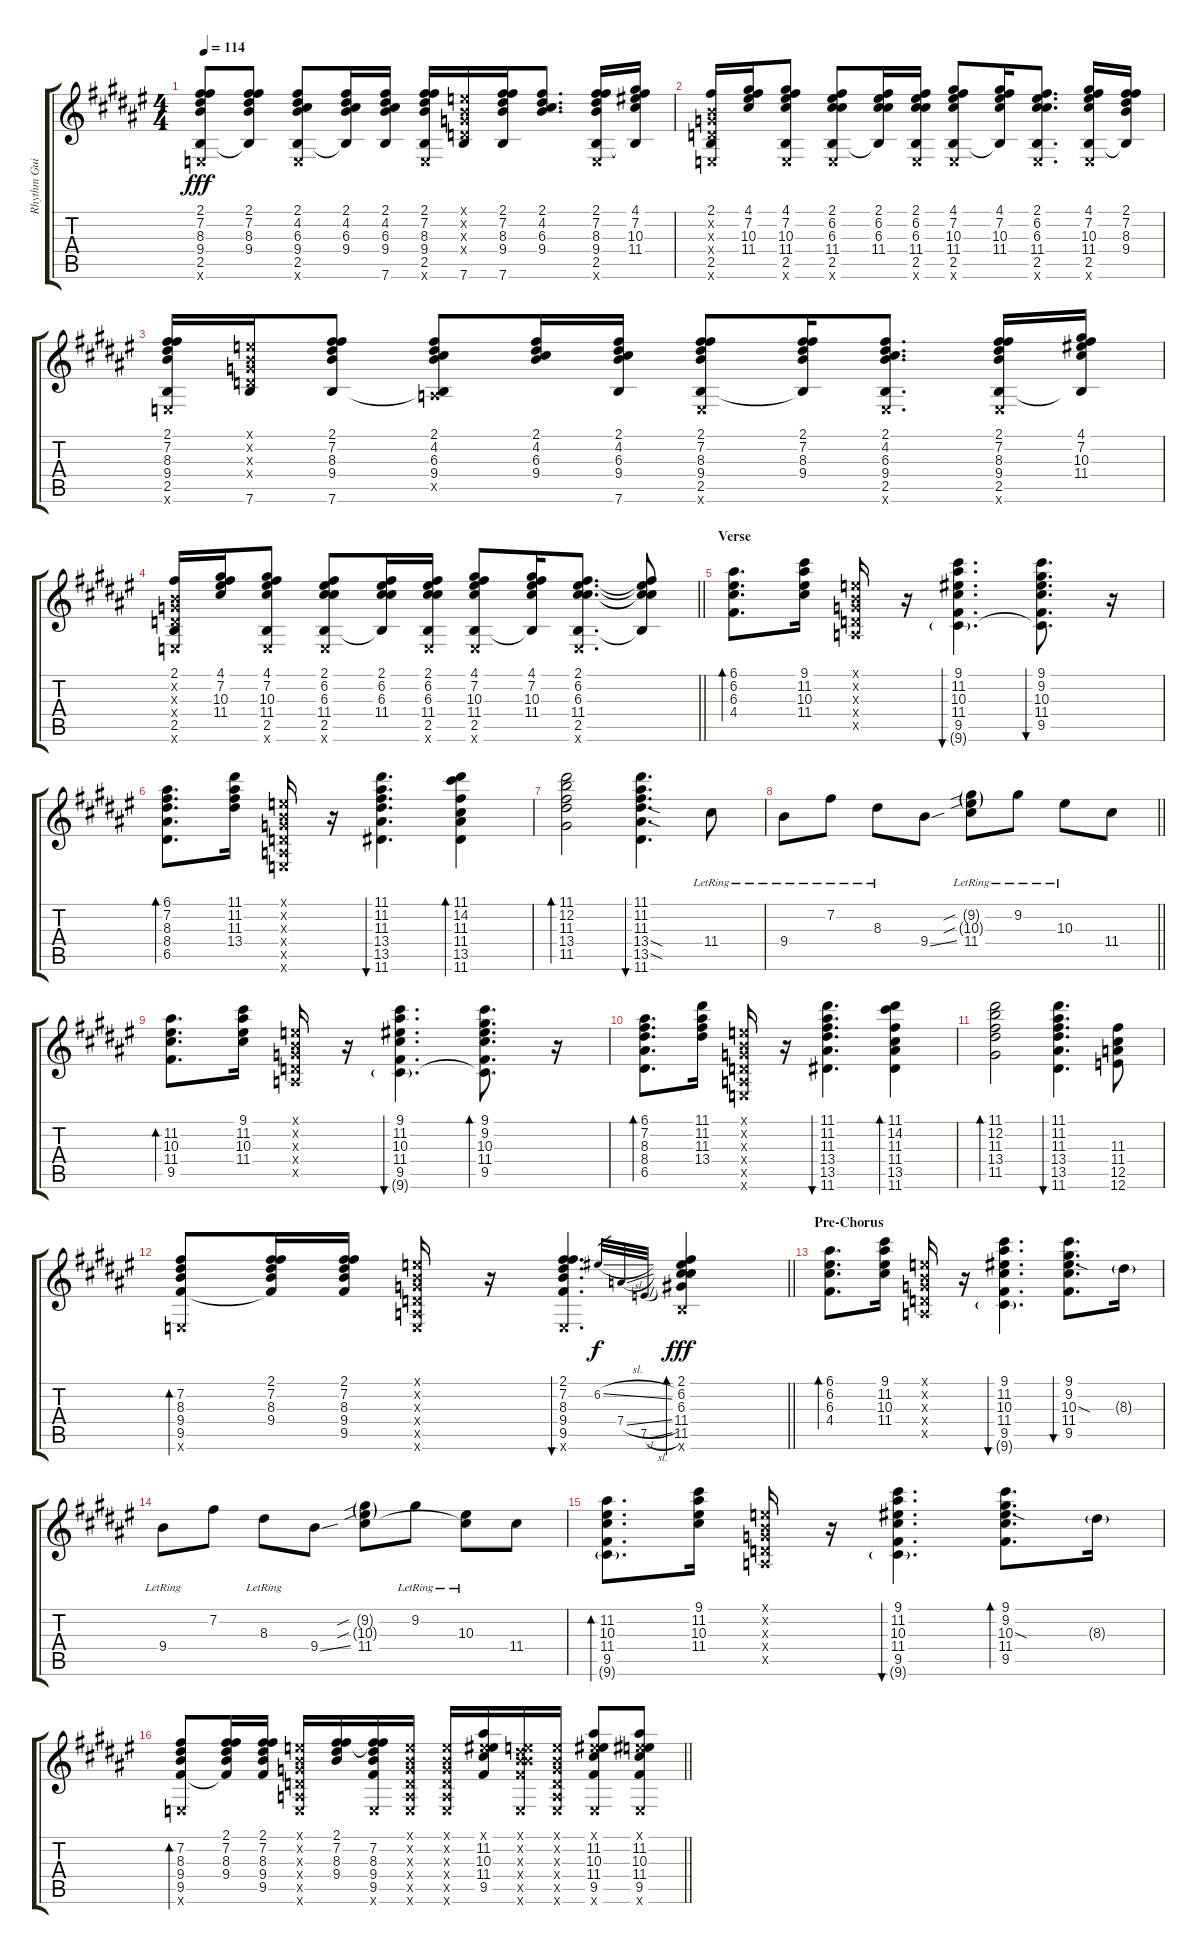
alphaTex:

\track ("Rhythm Guitar" "Rhythm Gui") {instrument electricguitarclean}
\staff {score tabs}
\tuning (E4 B3 G3 D3 A2 E2) {hide}
\ts (4 4)
\tempo 114
\clef g2
\ks f#
(2.1 7.2 8.3 9.4 2.5 0.6{x}).8{dy fff} (2.1 7.2 8.3 9.4 2.5{t}).8 (2.1 4.2 6.3 9.4 2.5 0.6{x}).8 (2.1 4.2 6.3 9.4 2.5{t}).16 (2.1 4.2 6.3 9.4 7.6).16 (2.1 7.2 8.3 9.4 2.5 0.6{x}).16 (0.1{x} 0.2{x} 0.3{x} 0.4{x} 7.6).16 (2.1 7.2 8.3 9.4 7.6).16 (2.1 4.2 6.3 9.4).8{d} (2.1 7.2 8.3 9.4 2.5 0.6{x}).16 (4.1 7.2 10.3 11.4 2.5{t}).16 |
(2.1 0.2{x} 0.3{x} 0.4{x} 2.5 0.6{x}).16 (4.1 7.2 10.3 11.4).16 (4.1 7.2 10.3 11.4 2.5 0.6{x}).8 (2.1 6.2 6.3 11.4 2.5 0.6{x}).8 (2.1 6.2 6.3 11.4 2.5{t}).16 (2.1 6.2 6.3 11.4 2.5 0.6{x}).16 (4.1 7.2 10.3 11.4 2.5 0.6{x}).8 (4.1 7.2 10.3 11.4 2.5{t}).16 (2.1 6.2 6.3 11.4 2.5 0.6{x}).8{d} (4.1 7.2 10.3 11.4 2.5 0.6{x}).16 (2.1 7.2 8.3 9.4 2.5{t}).16 |
(2.1 7.2 8.3 9.4 2.5 0.6{x}).16 (0.1{x} 0.2{x} 0.3{x} 0.4{x} 7.6).16 (2.1 7.2 8.3 9.4 7.6).8 (2.1 4.2 6.3 9.4 0.5{x} 7.6{t}).8 (2.1 4.2 6.3 9.4).16 (2.1 4.2 6.3 9.4 7.6).16 (2.1 7.2 8.3 9.4 2.5 0.6{x}).8 (2.1 7.2 8.3 9.4 2.5{t}).16 (2.1 4.2 6.3 9.4 2.5 0.6{x}).8{d} (2.1 7.2 8.3 9.4 2.5 0.6{x}).16 (4.1 7.2 10.3 11.4 2.5{t}).16 |
\barLineRight lightlight
(2.1 0.2{x} 0.3{x} 0.4{x} 2.5 0.6{x}).16 (4.1 7.2 10.3 11.4).16 (4.1 7.2 10.3 11.4 2.5 0.6{x}).8 (2.1 6.2 6.3 11.4 2.5 0.6{x}).8 (2.1 6.2 6.3 11.4 2.5{t}).16 (2.1 6.2 6.3 11.4 2.5 0.6{x}).16 (4.1 7.2 10.3 11.4 2.5 0.6{x}).8 (4.1 7.2 10.3 11.4 2.5{t}).16 (2.1 6.2 6.3 11.4 2.5 0.6{x}).8{d} (2.1{t} 6.2{t} 6.3{t} 11.4{t} 2.5{t}).8 |
\section ("" "Verse")
(6.1 6.2 6.3 4.4).8{d bd 120} (9.1 11.2 10.3 11.4).16 (0.1{x} 0.2{x} 0.3{x} 0.4{x} 0.5{x}).16 r.16 (9.1 11.2 10.3 11.4 9.5 9.6{g}).4{d bu 60} (9.1 9.2 10.3 11.4 9.5 9.6{t}).8{d bu 120} r.16 |
(6.1 7.2 8.3 8.4 6.5).8{d bd 120} (11.1 11.2 11.3 13.4).16 (0.1{x} 0.2{x} 0.3{x} 0.4{x} 0.5{x} 0.6{x}).16 r.16 (11.1 11.2 11.3 13.4 13.5 11.6).4{d bu 60} (11.1 14.2 11.3 11.4 13.5 11.6).4{bd 60} |
(11.1 12.2 11.3 13.4 11.5).2{bd 120} (11.1 11.2 11.3 13.4{sod} 13.5{sod} 11.6).4{d bu 120} 11.4{lr}.8 |
\barLineRight lightlight
9.4{lr}.8 7.2{lr}.8 8.3{lr}.8 9.4{ss}.8 (9.2{sib g} 10.3{sib g} 11.4{lr}).8 9.2{lr}.8 10.3{lr}.8 11.4.8 |
(11.2 10.3 11.4 9.5).8{d bd 120} (9.1 11.2 10.3 11.4).16 (0.1{x} 0.2{x} 0.3{x} 0.4{x} 0.5{x}).16 r.16 (9.1 11.2 10.3 11.4 9.5 9.6{g}).4{d bu 60} (9.1 9.2 10.3 11.4 9.5 9.6{t}).8{d bd 120} r.16 |
(6.1 7.2 8.3 8.4 6.5).8{d bd 120} (11.1 11.2 11.3 13.4).16 (0.1{x} 0.2{x} 0.3{x} 0.4{x} 0.5{x} 0.6{x}).16 r.16 (11.1 11.2 11.3 13.4 13.5 11.6).4{d bu 60} (11.1 14.2 11.3 11.4 13.5 11.6).4{bd 60} |
(11.1 12.2 11.3 13.4 11.5).2{bd 120} (11.1 11.2 11.3 13.4 13.5 11.6).4{d bu 120} (11.3 11.4 12.5 12.6).8 |
\barLineRight lightlight
(7.2 8.3 9.4 9.5 0.6{x}).8{bd 60} (2.1 7.2 8.3 9.4 9.5{t}).16 (2.1 7.2 8.3 9.4 9.5).16 (0.1{x} 0.2{x} 0.3{x} 0.4{x} 0.5{x} 0.6{x}).16 r.16 (2.1 7.2 8.3 9.4 9.5 0.6{x}).4{d bu 60} 6.2{sl}.32{gr dy f} 7.4{sl}.32{gr} 7.5{sl}.32{gr} (2.1 6.2 6.3 11.4 11.5 7.6{x}).4{bd 60 dy fff} |
\section ("" "Pre-Chorus")
(6.1 6.2 6.3 4.4).8{d bd 120} (9.1 11.2 10.3 11.4).16 (0.1{x} 0.2{x} 0.3{x} 0.4{x} 0.5{x}).16 r.16 (9.1 11.2 10.3 11.4 9.5 9.6{g}).4{d bu 60} (9.1 9.2 10.3{sod} 11.4 9.5).8{d bu 120} 8.3{g}.16 |
9.4{lr}.8 7.2.8 8.3{lr}.8 9.4{ss}.8 (9.2{sib g} 10.3{sib g} 11.4).8 9.2{lr}.8 (10.3{lr} 11.4{t}).8 11.4.8 |
(11.2 10.3 11.4 9.5 9.6{g}).8{d bd 120} (9.1 11.2 10.3 11.4).16 (0.1{x} 0.2{x} 0.3{x} 0.4{x} 0.5{x}).16 r.16 (9.1 11.2 10.3 11.4 9.5 9.6{g}).4{d bu 60} (9.1 9.2 10.3{sod} 11.4 9.5).8{d bd 120} 8.3{g}.16 |
\barLineRight lightlight
(7.2 8.3 9.4 9.5 0.6{x}).8{bd 60} (2.1 7.2 8.3 9.4 9.5{t}).16 (2.1 7.2 8.3 9.4 9.5).16 (0.1{x} 0.2{x} 0.3{x} 0.4{x} 0.5{x} 0.6{x}).16 (2.1 7.2 8.3 9.4).16 (2.1{t} 7.2 8.3 9.4 9.5 0.6{x}).16 (0.1{x} 0.2{x} 0.3{x} 0.4{x} 0.5{x} 0.6{x}).16 (0.1{x} 0.2{x} 0.3{x} 0.4{x} 0.5{x} 0.6{x}).16 (0.1{x} 11.2 10.3 11.4 9.5).16 (0.1{x} 0.2{x} 8.3{x} 9.4{x} 9.5{x} 0.6{x}).16 (0.1{x} 0.2{x} 0.3{x} 0.4{x} 0.5{x} 0.6{x}).16 (0.1{x} 11.2 10.3 11.4 9.5 0.6{x}).8 (0.1{x} 11.2 10.3 11.4 9.5 0.6{x}).8
